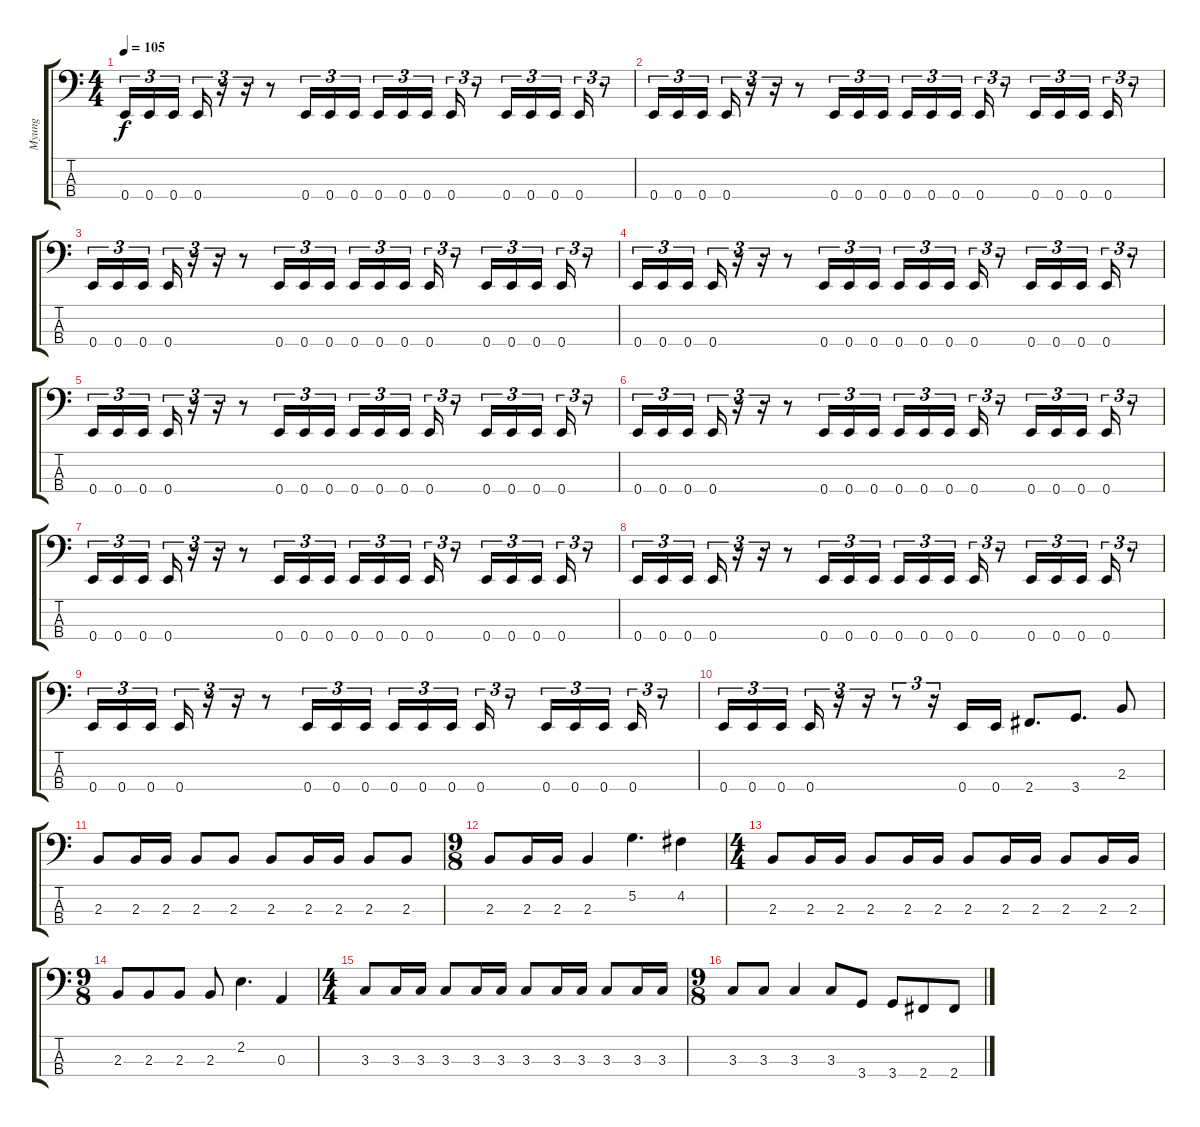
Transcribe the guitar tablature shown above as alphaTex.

\track ("Myung" "Myung") {instrument electricbassfinger}
\staff {score tabs}
\tuning (G2 D2 A1 E1) {hide}
\ts (4 4)
\tempo 105
\clef f4
\ks c
0.4.16{tu (3 2) dy f} 0.4.16{tu (3 2)} 0.4.16{tu (3 2) beam splitsecondary} 0.4.16{tu (3 2)} r.16{tu (3 2)} r.16{tu (3 2)} r.8 0.4.16{tu (3 2)} 0.4.16{tu (3 2)} 0.4.16{tu (3 2)} 0.4.16{tu (3 2)} 0.4.16{tu (3 2)} 0.4.16{tu (3 2) beam splitsecondary} 0.4.16{tu (3 2)} r.8{tu (3 2)} 0.4.16{tu (3 2)} 0.4.16{tu (3 2)} 0.4.16{tu (3 2) beam splitsecondary} 0.4.16{tu (3 2)} r.8{tu (3 2)} |
0.4.16{tu (3 2)} 0.4.16{tu (3 2)} 0.4.16{tu (3 2) beam splitsecondary} 0.4.16{tu (3 2)} r.16{tu (3 2)} r.16{tu (3 2)} r.8 0.4.16{tu (3 2)} 0.4.16{tu (3 2)} 0.4.16{tu (3 2)} 0.4.16{tu (3 2)} 0.4.16{tu (3 2)} 0.4.16{tu (3 2) beam splitsecondary} 0.4.16{tu (3 2)} r.8{tu (3 2)} 0.4.16{tu (3 2)} 0.4.16{tu (3 2)} 0.4.16{tu (3 2) beam splitsecondary} 0.4.16{tu (3 2)} r.8{tu (3 2)} |
0.4.16{tu (3 2)} 0.4.16{tu (3 2)} 0.4.16{tu (3 2) beam splitsecondary} 0.4.16{tu (3 2)} r.16{tu (3 2)} r.16{tu (3 2)} r.8 0.4.16{tu (3 2)} 0.4.16{tu (3 2)} 0.4.16{tu (3 2)} 0.4.16{tu (3 2)} 0.4.16{tu (3 2)} 0.4.16{tu (3 2) beam splitsecondary} 0.4.16{tu (3 2)} r.8{tu (3 2)} 0.4.16{tu (3 2)} 0.4.16{tu (3 2)} 0.4.16{tu (3 2) beam splitsecondary} 0.4.16{tu (3 2)} r.8{tu (3 2)} |
0.4.16{tu (3 2)} 0.4.16{tu (3 2)} 0.4.16{tu (3 2) beam splitsecondary} 0.4.16{tu (3 2)} r.16{tu (3 2)} r.16{tu (3 2)} r.8 0.4.16{tu (3 2)} 0.4.16{tu (3 2)} 0.4.16{tu (3 2)} 0.4.16{tu (3 2)} 0.4.16{tu (3 2)} 0.4.16{tu (3 2) beam splitsecondary} 0.4.16{tu (3 2)} r.8{tu (3 2)} 0.4.16{tu (3 2)} 0.4.16{tu (3 2)} 0.4.16{tu (3 2) beam splitsecondary} 0.4.16{tu (3 2)} r.8{tu (3 2)} |
0.4.16{tu (3 2)} 0.4.16{tu (3 2)} 0.4.16{tu (3 2) beam splitsecondary} 0.4.16{tu (3 2)} r.16{tu (3 2)} r.16{tu (3 2)} r.8 0.4.16{tu (3 2)} 0.4.16{tu (3 2)} 0.4.16{tu (3 2)} 0.4.16{tu (3 2)} 0.4.16{tu (3 2)} 0.4.16{tu (3 2) beam splitsecondary} 0.4.16{tu (3 2)} r.8{tu (3 2)} 0.4.16{tu (3 2)} 0.4.16{tu (3 2)} 0.4.16{tu (3 2) beam splitsecondary} 0.4.16{tu (3 2)} r.8{tu (3 2)} |
0.4.16{tu (3 2)} 0.4.16{tu (3 2)} 0.4.16{tu (3 2) beam splitsecondary} 0.4.16{tu (3 2)} r.16{tu (3 2)} r.16{tu (3 2)} r.8 0.4.16{tu (3 2)} 0.4.16{tu (3 2)} 0.4.16{tu (3 2)} 0.4.16{tu (3 2)} 0.4.16{tu (3 2)} 0.4.16{tu (3 2) beam splitsecondary} 0.4.16{tu (3 2)} r.8{tu (3 2)} 0.4.16{tu (3 2)} 0.4.16{tu (3 2)} 0.4.16{tu (3 2) beam splitsecondary} 0.4.16{tu (3 2)} r.8{tu (3 2)} |
0.4.16{tu (3 2)} 0.4.16{tu (3 2)} 0.4.16{tu (3 2) beam splitsecondary} 0.4.16{tu (3 2)} r.16{tu (3 2)} r.16{tu (3 2)} r.8 0.4.16{tu (3 2)} 0.4.16{tu (3 2)} 0.4.16{tu (3 2)} 0.4.16{tu (3 2)} 0.4.16{tu (3 2)} 0.4.16{tu (3 2) beam splitsecondary} 0.4.16{tu (3 2)} r.8{tu (3 2)} 0.4.16{tu (3 2)} 0.4.16{tu (3 2)} 0.4.16{tu (3 2) beam splitsecondary} 0.4.16{tu (3 2)} r.8{tu (3 2)} |
0.4.16{tu (3 2)} 0.4.16{tu (3 2)} 0.4.16{tu (3 2) beam splitsecondary} 0.4.16{tu (3 2)} r.16{tu (3 2)} r.16{tu (3 2)} r.8 0.4.16{tu (3 2)} 0.4.16{tu (3 2)} 0.4.16{tu (3 2)} 0.4.16{tu (3 2)} 0.4.16{tu (3 2)} 0.4.16{tu (3 2) beam splitsecondary} 0.4.16{tu (3 2)} r.8{tu (3 2)} 0.4.16{tu (3 2)} 0.4.16{tu (3 2)} 0.4.16{tu (3 2) beam splitsecondary} 0.4.16{tu (3 2)} r.8{tu (3 2)} |
0.4.16{tu (3 2)} 0.4.16{tu (3 2)} 0.4.16{tu (3 2) beam splitsecondary} 0.4.16{tu (3 2)} r.16{tu (3 2)} r.16{tu (3 2)} r.8 0.4.16{tu (3 2)} 0.4.16{tu (3 2)} 0.4.16{tu (3 2)} 0.4.16{tu (3 2)} 0.4.16{tu (3 2)} 0.4.16{tu (3 2) beam splitsecondary} 0.4.16{tu (3 2)} r.8{tu (3 2)} 0.4.16{tu (3 2)} 0.4.16{tu (3 2)} 0.4.16{tu (3 2) beam splitsecondary} 0.4.16{tu (3 2)} r.8{tu (3 2)} |
0.4.16{tu (3 2)} 0.4.16{tu (3 2)} 0.4.16{tu (3 2) beam splitsecondary} 0.4.16{tu (3 2)} r.16{tu (3 2)} r.16{tu (3 2)} r.8{tu (3 2)} r.16{tu (3 2)} 0.4.16 0.4.16 2.4.8{d} 3.4.8{d} 2.3.8 |
2.3.8 2.3.16 2.3.16 2.3.8 2.3.8 2.3.8 2.3.16 2.3.16 2.3.8 2.3.8 |
\ts (9 8)
2.3.8 2.3.16 2.3.16 2.3.4 5.2.4{d} 4.2.4 |
\ts (4 4)
2.3.8 2.3.16 2.3.16 2.3.8 2.3.16 2.3.16 2.3.8 2.3.16 2.3.16 2.3.8 2.3.16 2.3.16 |
\ts (9 8)
2.3.8 2.3.8 2.3.8 2.3.8 2.2.4{d} 0.3.4 |
\ts (4 4)
3.3.8 3.3.16 3.3.16 3.3.8 3.3.16 3.3.16 3.3.8 3.3.16 3.3.16 3.3.8 3.3.16 3.3.16 |
\ts (9 8)
3.3.8 3.3.8 3.3.4 3.3.8 3.4.8 3.4.8 2.4.8 2.4.8
